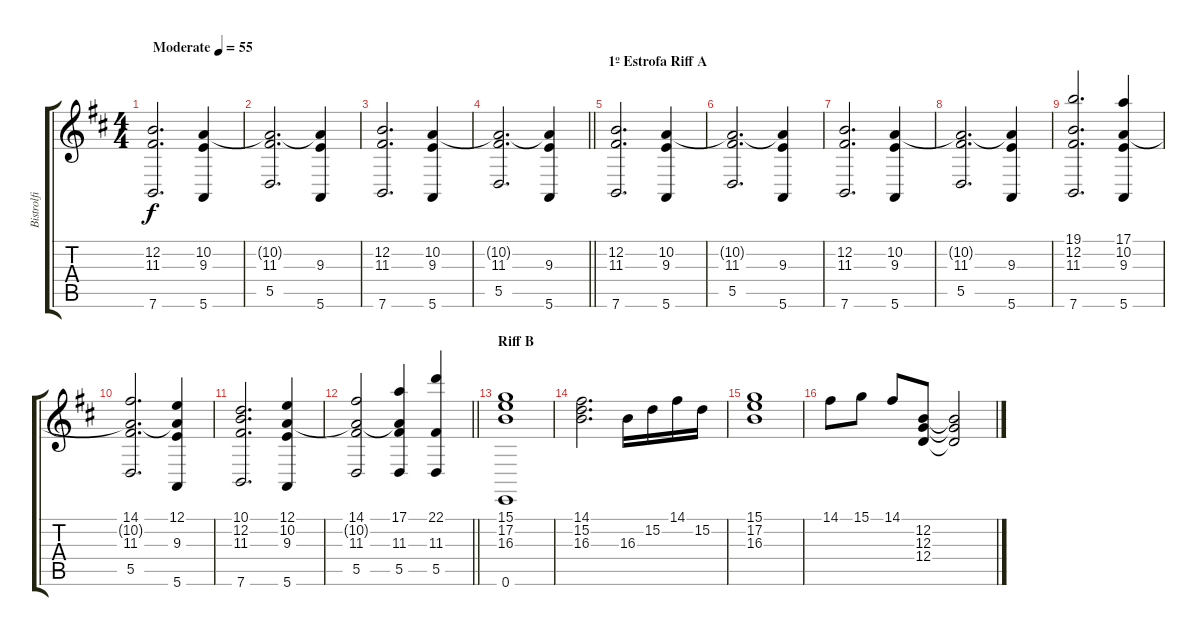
\track ("Bistrolfi" "Bistrolfi") {instrument stringensemble1}
\staff {score tabs}
\tuning (E4 B3 G3 D3 A2 E2) {hide}
\ts (4 4)
\tempo (55 "Moderate")
\clef g2
\ks d
(12.2 11.3 7.6).2{d dy f instrument stringensemble1} (10.2 9.3 5.6).4 |
(10.2{t} 11.3 5.5).2{d} (10.2{t} 9.3 5.6).4 |
(12.2 11.3 7.6).2{d} (10.2 9.3 5.6).4 |
\barLineRight lightlight
(10.2{t} 11.3 5.5).2{d} (10.2{t} 9.3 5.6).4 |
\section ("" "1º Estrofa Riff A")
(12.2 11.3 7.6).2{d} (10.2 9.3 5.6).4 |
(10.2{t} 11.3 5.5).2{d} (10.2{t} 9.3 5.6).4 |
(12.2 11.3 7.6).2{d} (10.2 9.3 5.6).4 |
(10.2{t} 11.3 5.5).2{d} (10.2{t} 9.3 5.6).4 |
(19.1 12.2 11.3 7.6).2{d} (17.1 10.2 9.3 5.6).4 |
(14.1 10.2{t} 11.3 5.5).2{d} (12.1 10.2{t} 9.3 5.6).4 |
(10.1 12.2 11.3 7.6).2{d} (12.1 10.2 9.3 5.6).4 |
\barLineRight lightlight
(14.1 10.2{t} 11.3 5.5).2 (17.1 10.2{t} 11.3 5.5).4 (22.1 11.3 5.5).4 |
\section ("" "Riff B")
(15.1 17.2 16.3 0.6).1 |
(14.1 15.2 16.3).2{d} 16.3.16 15.2.16 14.1.16 15.2.16 |
(15.1 17.2 16.3).1 |
14.1.8 15.1.8 14.1.8 (12.2 12.3 12.4).8 (12.2{t} 12.3{t} 12.4{t}).2
